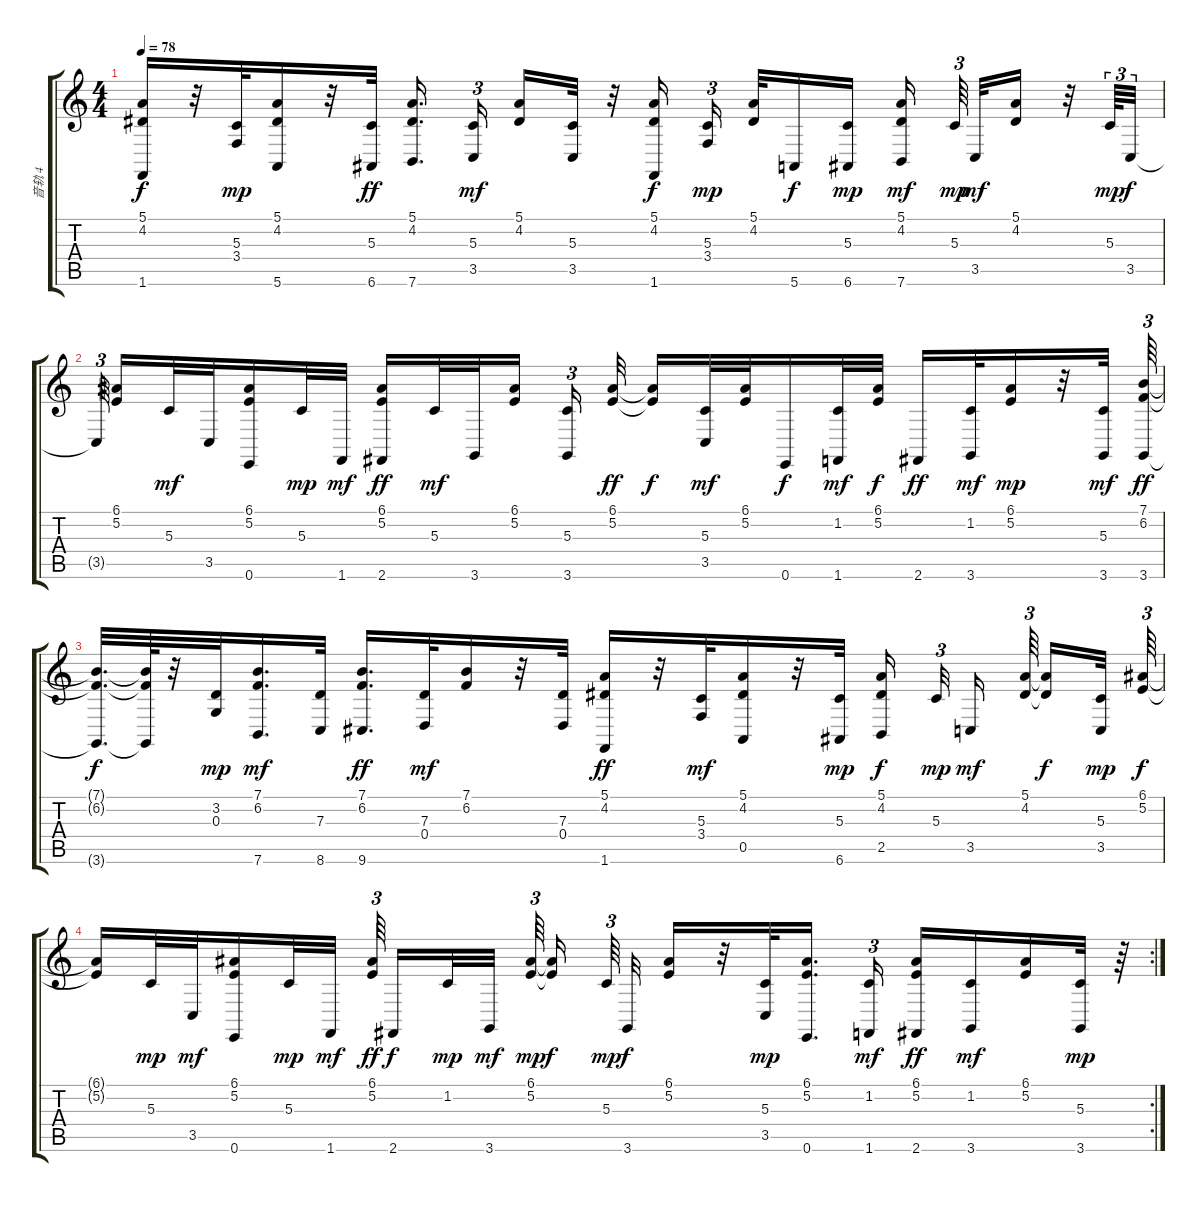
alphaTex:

\track ("音轨 4" "音轨 4") {instrument harmonica}
\staff {score tabs}
\tuning (E4 B3 G3 D3 A2 E2) {hide}
\ts (4 4)
\tempo 78
\clef g2
\ks c
(5.1 4.2 1.6).16{dy f} r.32 (5.3 3.4).32{dy mp} (5.1 4.2 5.6).16 r.32 (5.3 6.6).32{dy ff} (5.1 4.2 7.6).16{d beam splitsecondary} (5.3 3.5).16{tu (3 2) dy mf beam splitsecondary} (5.1 4.2).16 (5.3 3.5).32 r.32 (5.1 4.2 1.6).16{dy f beam splitsecondary} (5.3 3.4).16{tu (3 2) dy mp beam splitsecondary} (5.1 4.2).32 5.6.16{dy f} (5.3 6.6).16{dy mp} (5.1 4.2 7.6).16{dy mf beam splitsecondary} 5.3.64{tu (3 2) dy mp beam splitsecondary} 3.5.32{dy mf} (5.1 4.2).16 r.32 5.3.64{tu (3 2) dy mp} 3.5.32{tu (3 2) dy f} |
3.5{t}.64{tu (3 2) beam splitsecondary} (6.1 5.2).16 5.3.32{dy mf} 3.5.32 (6.1 5.2 0.6).16 5.3.32{dy mp} 1.6.32{dy mf} (6.1 5.2 2.6).16{dy ff} 5.3.32{dy mf} 3.6.32 (6.1 5.2).16{beam splitsecondary} (5.3 3.6).16{tu (3 2)} (6.1 5.2).32{dy ff} (6.1{t} 5.2{t}).16{dy f} (5.3 3.5).32{dy mf} (6.1 5.2).32 0.6.16{dy f} (1.2 1.6).32{dy mf} (6.1 5.2).32{dy f} 2.6.16{dy ff} (1.2 3.6).32{dy mf} (6.1 5.2).16{dy mp} r.32 (5.3 3.6).32{dy mf} (7.1 6.2 3.6).64{tu (3 2) dy ff} |
(7.1{t} 6.2{t} 3.6{t}).32{d dy f} (7.1{t} 6.2{t} 3.6{t}).64 r.32 (3.2 0.3).32{dy mp} (7.1 6.2 7.6).16{d dy mf} (7.3 8.6).32 (7.1 6.2 9.6).16{d dy ff} (7.3 0.4).32{dy mf} (7.1 6.2).16 r.32 (7.3 0.4).32 (5.1 4.2 1.6).16{dy ff} r.32 (5.3 3.4).32{dy mf} (5.1 4.2 0.5).16 r.32 (5.3 6.6).32{dy mp} (5.1 4.2 2.5).16{dy f beam splitsecondary} 5.3.32{tu (3 2) dy mp beam splitsecondary} 3.5.16{dy mf beam splitsecondary} (5.1 4.2).64{tu (3 2) beam splitsecondary} (5.1{t} 4.2{t}).16{dy f} (5.3 3.5).32{dy mp} (6.1 5.2).64{tu (3 2) dy f} |
\rc 2
(6.1{t} 5.2{t}).16 5.3.32{dy mp} 3.5.32{dy mf} (6.1 5.2 0.6).16 5.3.32{dy mp} 1.6.32{dy mf} (6.1 5.2).64{tu (3 2) dy ff beam splitsecondary} 2.6.16{dy f} 1.2.32{dy mp} 3.6.32{dy mf beam splitsecondary} (6.1 5.2).64{tu (3 2) dy mp beam splitsecondary} (6.1{t} 5.2{t}).16{dy f beam splitsecondary} 5.3.64{tu (3 2) dy mp} 3.6.32{dy f} (6.1 5.2).16 r.32 (5.3 3.5).32{dy mp} (6.1 5.2 0.6).16{d beam splitsecondary} (1.2 1.6).16{tu (3 2) dy mf} (6.1 5.2 2.6).16{dy ff} (1.2 3.6).16{dy mf} (6.1 5.2).16 (5.3 3.6).32{dy mp} r.64
